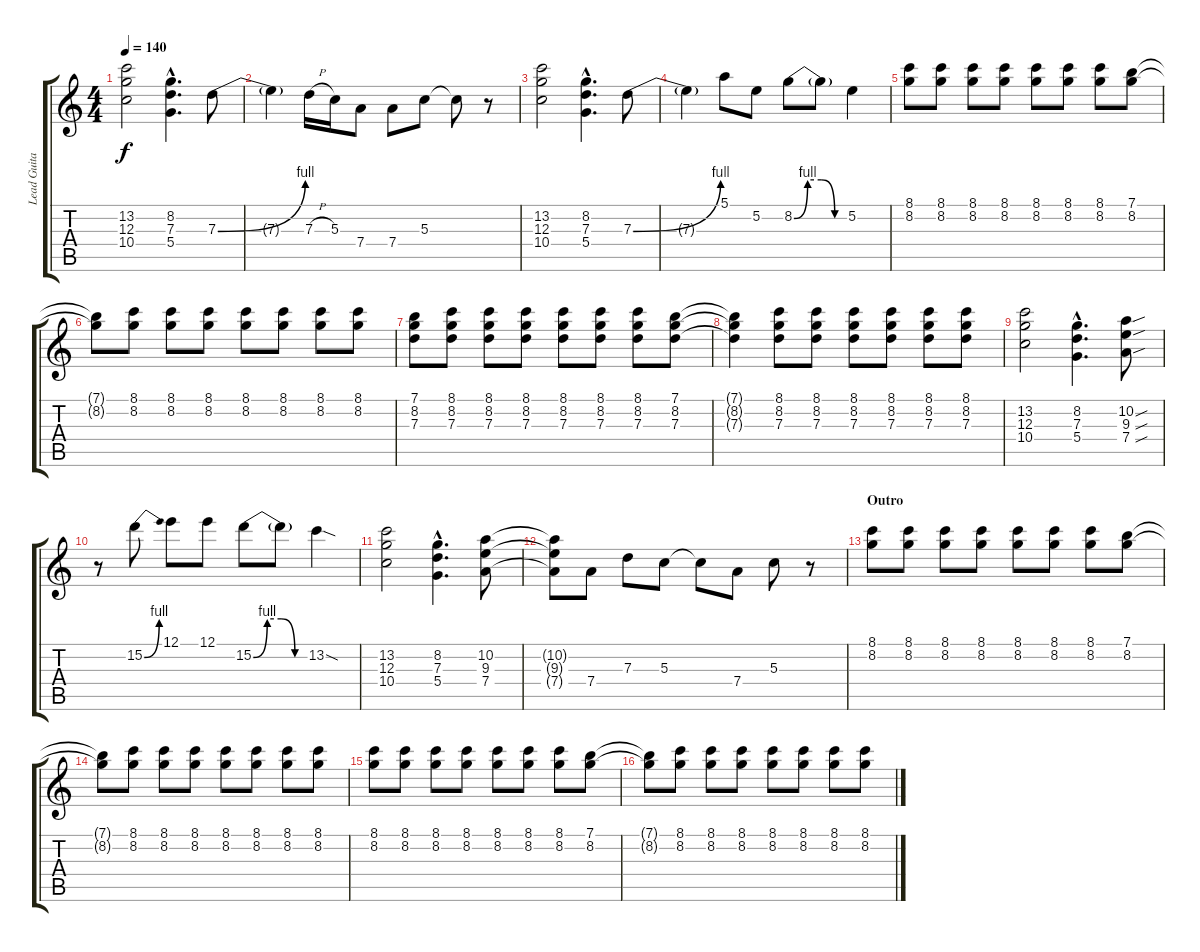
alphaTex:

\track ("Lead Guitar" "Lead Guita") {instrument overdrivenguitar}
\staff {score tabs}
\tuning (E4 B3 G3 D3 A2 E2) {hide}
\ts (4 4)
\tempo 140
\clef g2
\ks c
(13.2 12.3 10.4).2{dy f} (8.2{hac} 7.3{hac} 5.4{hac}).4{d} 7.3{be (bend 0 0 60 4)}.8 |
7.3{t}.4 7.3{h}.16 5.3.16 7.4.8 7.4.8 5.3.8 5.3{t}.8 r.8 |
(13.2 12.3 10.4).2 (8.2{hac} 7.3{hac} 5.4{hac}).4{d} 7.3{be (bend 0 0 60 4)}.8 |
7.3{t}.4 5.1.8 5.2.8 8.2{be (custom 0 0 15 4 30 4 45 0 60 0)}.8 8.2{t}.8 5.2.4 |
(8.1 8.2).8 (8.1 8.2).8 (8.1 8.2).8 (8.1 8.2).8 (8.1 8.2).8 (8.1 8.2).8 (8.1 8.2).8 (7.1 8.2).8 |
(7.1{t} 8.2{t}).8 (8.1 8.2).8 (8.1 8.2).8 (8.1 8.2).8 (8.1 8.2).8 (8.1 8.2).8 (8.1 8.2).8 (8.1 8.2).8 |
(7.1 8.2 7.3).8 (8.1 8.2 7.3).8 (8.1 8.2 7.3).8 (8.1 8.2 7.3).8 (8.1 8.2 7.3).8 (8.1 8.2 7.3).8 (8.1 8.2 7.3).8 (7.1 8.2 7.3).8 |
(7.1{t} 8.2{t} 7.3{t}).4 (8.1 8.2 7.3).8 (8.1 8.2 7.3).8 (8.1 8.2 7.3).8 (8.1 8.2 7.3).8 (8.1 8.2 7.3).8 (8.1 8.2 7.3).8 |
(13.2 12.3 10.4).2 (8.2{hac} 7.3{hac} 5.4{hac}).4{d} (10.2{sou} 9.3{sou} 7.4{sou}).8 |
r.8 15.2{be (bend 0 0 60 4)}.8 12.1.8 12.1.8 15.2{be (custom 0 0 15 4 30 4 45 0 60 0)}.8 15.2{t}.8 13.2{sod}.4 |
(13.2 12.3 10.4).2 (8.2{hac} 7.3{hac} 5.4{hac}).4{d} (10.2 9.3 7.4).8 |
(10.2{t} 9.3{t} 7.4{t}).8 7.4.8 7.3.8 5.3.8 5.3{t}.8 7.4.8 5.3.8 r.8 |
\section ("" "Outro")
(8.1 8.2).8 (8.1 8.2).8 (8.1 8.2).8 (8.1 8.2).8 (8.1 8.2).8 (8.1 8.2).8 (8.1 8.2).8 (7.1 8.2).8 |
(7.1{t} 8.2{t}).8 (8.1 8.2).8 (8.1 8.2).8 (8.1 8.2).8 (8.1 8.2).8 (8.1 8.2).8 (8.1 8.2).8 (8.1 8.2).8 |
(8.1 8.2).8 (8.1 8.2).8 (8.1 8.2).8 (8.1 8.2).8 (8.1 8.2).8 (8.1 8.2).8 (8.1 8.2).8 (7.1 8.2).8 |
(7.1{t} 8.2{t}).8 (8.1 8.2).8 (8.1 8.2).8 (8.1 8.2).8 (8.1 8.2).8 (8.1 8.2).8 (8.1 8.2).8 (8.1 8.2).8
